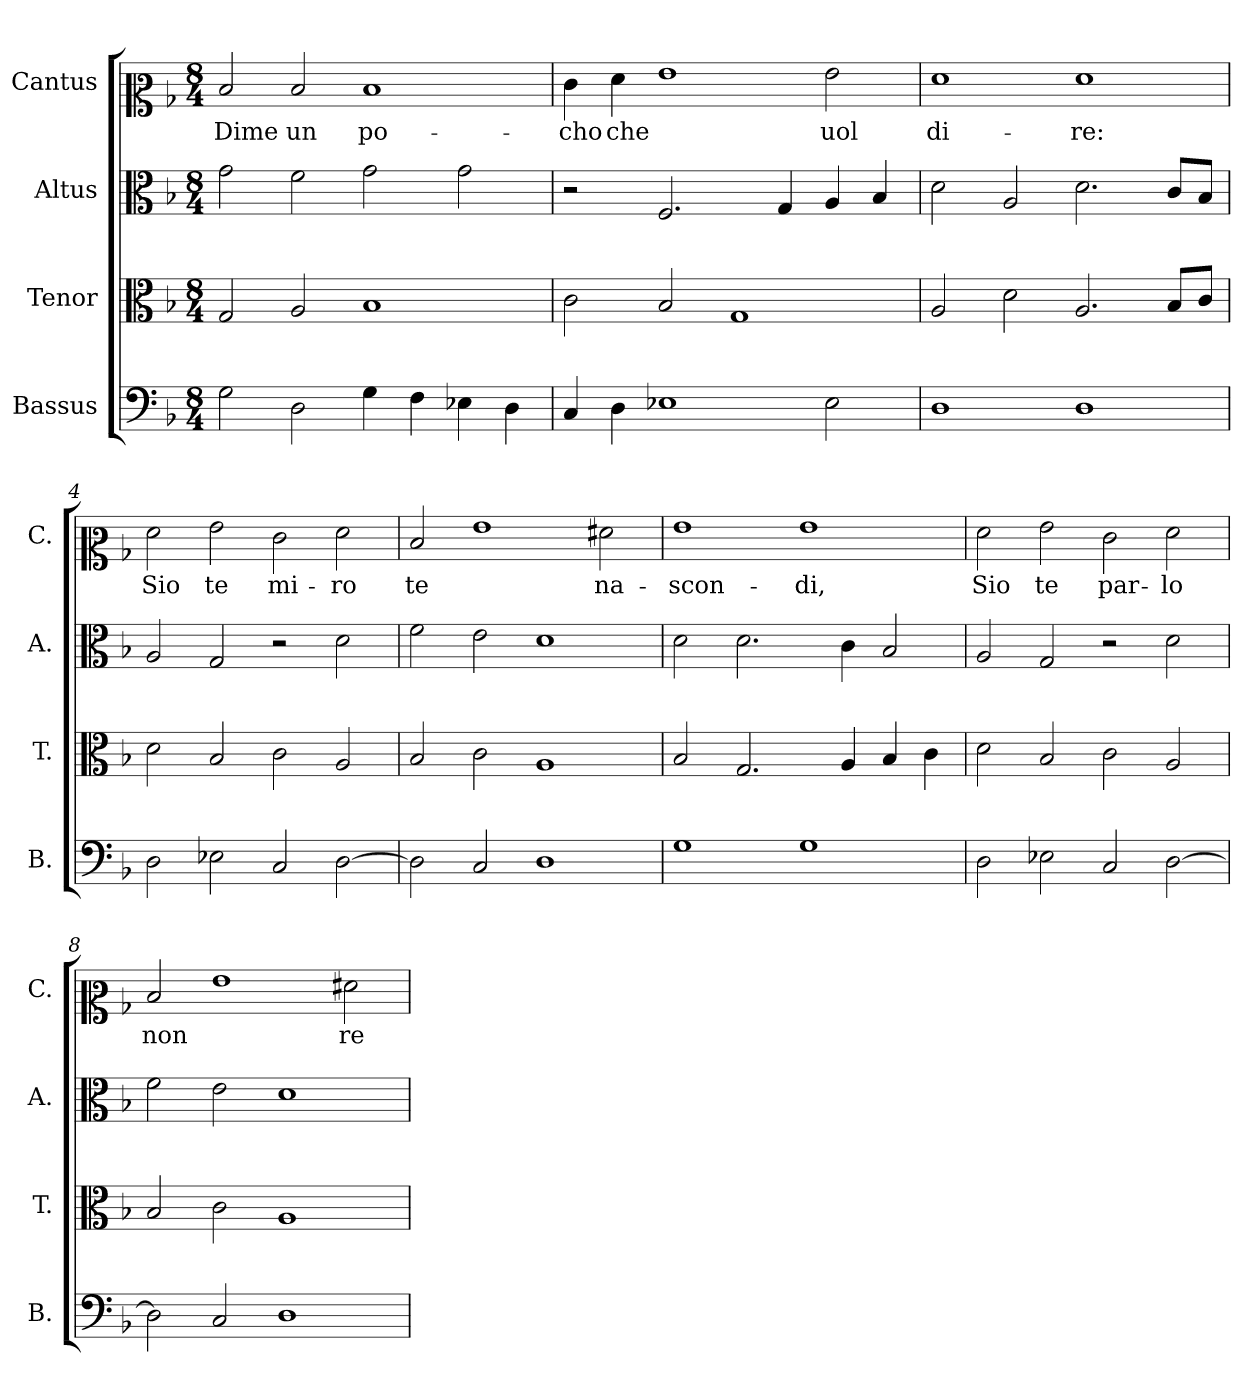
**kern	**kern	**kern	**kern	**text
*part4	*part3	*part2	*part1	*part1
*staff4	*staff3	*staff2	*staff1	*staff1
*I"Bassus	*I"Tenor	*I"Altus	*I"Cantus	*
*I'B.	*I'T.	*I'A.	*I'C.	*
*clefF4	*clefC3	*clefC3	*clefC2	*
*k[b-]	*k[b-]	*k[b-]	*k[b-]	*
*M8/4	*M8/4	*M8/4	*M8/4	*
=1	=1	=1	=1	=1
!	!	!	!	!LO:LY:b
2G\	2G/	2g\	2d/	Dime
!	!	!	!	!LO:LY:b
2D\	2A/	2f\	2d/	un
!	!	!	!	!LO:LY:b
4G\	1B-	2g\	1d	po-
4F\	.	.	.	.
4E-X\	.	2g\	.	.
4D\	.	.	.	.
=2	=2	=2	=2	=2
!	!	!	!	!LO:LY:b
4C/	2c\	2r	4e\	-cho
!	!	!	!	!LO:LY:b
4D\	.	.	4f\	che
1E-X	2B-/	2.F/	1g	.
.	1G	.	.	.
.	.	4G/	.	.
!	!	!	!	!LO:LY:b
2E-\	.	4A/	2g\	uol
.	.	4B-/	.	.
=3	=3	=3	=3	=3
!	!	!	!	!LO:LY:b
1D	2A/	2d\	1f	di-
.	2d\	2A/	.	.
!	!	!	!	!LO:LY:b
1D	2.A/	2.d\	1f	-re:
.	8B-/L	8c/L	.	.
.	8c/J	8B-/J	.	.
=4	=4	=4	=4	=4
!	!	!	!	!LO:LY:b
2D\	2d\	2A/	2f\	Sio
!	!	!	!	!LO:LY:b
2E-X\	2B-/	2G/	2g\	te
!	!	!	!	!LO:LY:b
2C/	2c\	2r	2e\	mi-
!	!	!	!	!LO:LY:b
[2D\	2A/	2d\	2f\	-ro
!!LO:LB:g=z
=5	=5	=5	=5	=5
!	!	!	!	!LO:LY:b
2D\]	2B-/	2f\	2d/	te
2C/	2c\	2e\	1g	.
1D	1A	1d	.	.
!	!	!	!	!LO:LY:b
.	.	.	2f#X\	na-
=6	=6	=6	=6	=6
!	!	!	!	!LO:LY:b
1G	2B-/	2d\	1g	-scon-
.	2.G/	2.d\	.	.
!	!	!	!	!LO:LY:b
1G	.	.	1g	-di,
.	4A/	4c\	.	.
.	4B-/	2B-/	.	.
.	4c\	.	.	.
=7	=7	=7	=7	=7
!	!	!	!	!LO:LY:b
2D\	2d\	2A/	2f\	Sio
!	!	!	!	!LO:LY:b
2E-X\	2B-/	2G/	2g\	te
!	!	!	!	!LO:LY:b
2C/	2c\	2r	2e\	par-
!	!	!	!	!LO:LY:b
[2D\	2A/	2d\	2f\	-lo
=8	=8	=8	=8	=8
!	!	!	!	!LO:LY:b
2D\]	2B-/	2f\	2d/	non
2C/	2c\	2e\	1g	.
1D	1A	1d	.	.
!	!	!	!	!LO:LY:b
.	.	.	2f#X\	re-
=	=	=	=	=
*-	*-	*-	*-	*-
